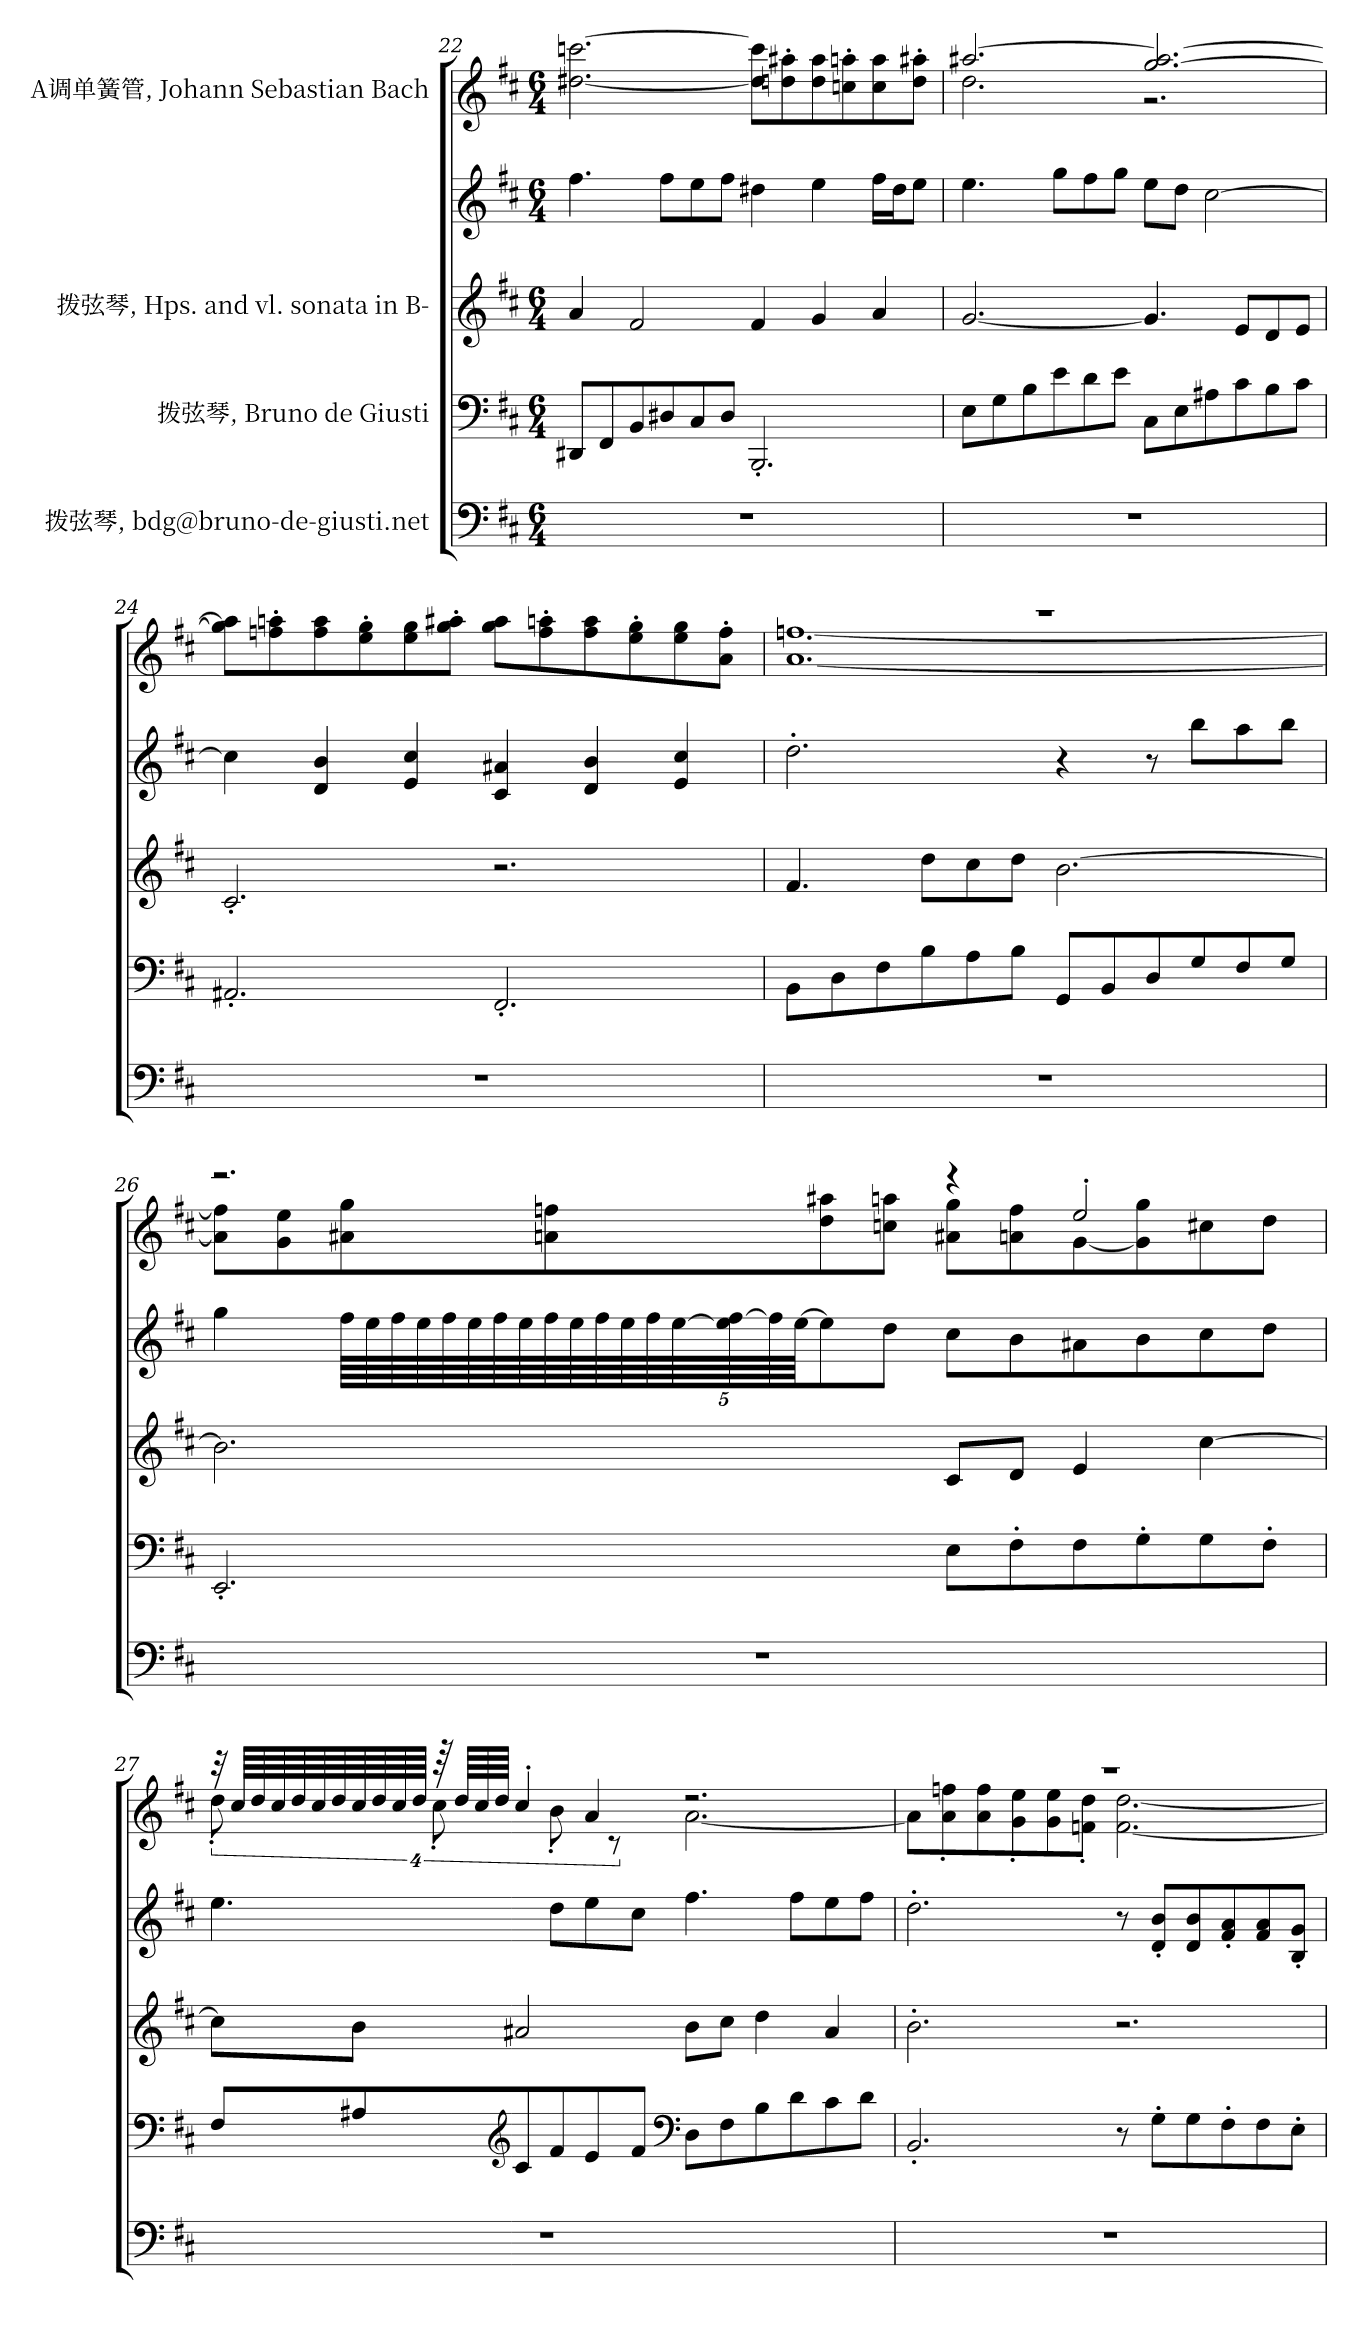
**kern	**kern	**kern	**kern	**kern
*part4	*part3	*part2	*part2	*part1
*staff5	*staff4	*staff3	*staff2	*staff1
*I"拨弦琴, bdg@bruno-de-giusti.net	*I"拨弦琴, Bruno de Giusti	*I"拨弦琴, Hps. and vl. sonata in B-	*	*I"A调单簧管, Johann Sebastian Bach
*clefF4	*clefF4	*clefG2	*clefG2	*clefG2
*	*	*	*	*ITrd2c3
*k[f#c#]	*k[f#c#]	*k[f#c#]	*k[f#c#]	*k[f#c#g#d#a#]
*M6/4	*M6/4	*M6/4	*M6/4	*M6/4
=22	=22	=22	=22	=22
1.r	8DD#X/L	4a/	4.ff#\	[2.b#X\ [2.aan\
.	8FF#/	.	.	.
.	8BB/	2f#/	.	.
.	8D#X/	.	8ff#\L	.
.	8C#/	.	8ee\	.
.	8D#/J	.	8ff#\J	.
*	*	*	*	*MM48
.	2.BBB'/	4f#/	4dd#X\	8b#\] 8aa\]L
*	*	*	*	*MM50
.	.	.	.	8bn\' 8ff##X\'
*	*	*	*	*MM52
.	.	4g/	4ee\	8b\ 8ff##\
.	.	.	.	8an\' 8ff#X\'
.	.	4a/	16ff#\LL	8a\ 8ff#\
.	.	.	16dd#\J	.
.	.	.	8ee\J	8b\' 8ff##X\'J
!!LO:LB:g=z
=23	=23	=23	=23	=23
*	*	*	*	*MM52
*	*	*	*	*^
1.r	8E\L	[2.g/	4.ee\	[2.ff##X/	2.b\
.	8G\	.	.	.	.
.	8B\	.	.	.	.
.	8e\	.	8gg\L	.	.
.	8d\	.	8ff#\	.	.
.	8e\J	.	8gg\J	.	.
*	*	*	*	*MM48	*
.	8C#\L	4.g/]	8ee\L	[2.ee/ 2.ff##/_	2.r
.	8E\	.	8dd\J	.	.
.	8A#X\	.	[2cc#\	.	.
.	8c#\	8e/L	.	.	.
.	8B\	8d/	.	.	.
.	8c#\J	8e/J	.	.	.
*	*	*	*	*v	*v
=24	=24	=24	=24	=24
*	*	*	*	*MM45
1.r	2.AA#X'/	2.c#'/	4cc#\]	8ee\] 8ff##\]L
.	.	.	.	8ddn\' 8ff#X\'
*	*	*	*	*MM52
.	.	.	4d/ 4b/	8dd\ 8ff#\
.	.	.	.	8cc#\' 8ee\'
.	.	.	4e/ 4cc#/	8cc#\ 8ee\
.	.	.	.	8ee\' 8ff##X\'J
*	*	*	*	*MM48
.	2.FF#'/	2.r	4c#/ 4a#X/	8ee\ 8ff##\L
*	*	*	*	*MM50
.	.	.	.	8dd\' 8ff#X\'
*	*	*	*	*MM52
.	.	.	4d/ 4b/	8dd\ 8ff#\
.	.	.	.	8cc#\' 8ee\'
.	.	.	4e/ 4cc#/	8cc#\ 8ee\
.	.	.	.	8f#\' 8dd\'J
!!LO:PB:g=z
=25	=25	=25	=25	=25
*	*	*	*	*MM52
*	*	*	*	*^
1.r	8BB\L	4.f#/	2.dd'\	1.r	[1.f# [1.ddn
.	8D\	.	.	.	.
.	8F#\	.	.	.	.
.	8B\	8dd\L	.	.	.
.	8A\	8cc#\	.	.	.
.	8B\J	8dd\J	.	.	.
.	8GG/L	[2.b\	4r	.	.
.	8BB/	.	.	.	.
.	8D/	.	8r	.	.
.	8G/	.	8bb\L	.	.
.	8F#/	.	8aa\	.	.
.	8G/J	.	8bb\J	.	.
!!LO:LB:g=z	!!
=26	=26	=26	=26	=26	=26
*	*	*	*	*MM45	*
1.r	2.EE'/	2.b\]	4gg\	2.r	8f#\] 8dd\]L
.	.	.	.	.	8e\ 8cc#\
*	*	*	*	*MM52	*
.	.	.	64ff#\LLLL	.	8f##X\ 8ee\
.	.	.	64ee\	.	.
.	.	.	64ff#\	.	.
.	.	.	64ee\	.	.
.	.	.	64ff#\	.	.
.	.	.	64ee\	.	.
.	.	.	64ff#\	.	.
.	.	.	64ee\	.	.
*	*	*	*	*MM52	*
.	.	.	64ff#\	.	8f#X\ 8ddn\
.	.	.	64ee\	.	.
.	.	.	64ff#\	.	.
.	.	.	64ee\	.	.
*	*	*	*Xbrackettup	*	*
.	.	.	80ff#\	.	.
.	.	.	[80ee\	.	.
.	.	.	80ee\] [80ff#\	.	.
.	.	.	80ff#\]	.	.
.	.	.	[80ee\JJJ	.	.
.	.	.	8ee\]	.	8b\ 8ff##X\
.	.	.	8dd\J	.	8an\ 8ff#X\J
*	*	*	*	*MM48	*
.	8E\L	8c#/L	8cc#\L	4r	8f##X\ 8ee\L
.	8F#'\	8d/J	8b\	.	8f#X\ 8dd\
.	8F#\	4e/	8a#X\	2cc#'/	[8e\
.	8G'\	.	8b\	.	8e\] 8ee\
.	8G\	[4cc#\	8cc#\	.	8a#X\
.	8F#'\J	.	8dd\J	.	8b\J
!!LO:PB:g=z	!!
=27	=27	=27	=27	=27	=27
*	*	*	*	*MM52	*
1.r	8F#/L	8cc#\L]	4.ee\	32r	16%3b'\
.	.	.	.	64a#/LLLL	.
.	.	.	.	64b/	.
.	.	.	.	64a#/	.
.	.	.	.	64b/	.
.	.	.	.	64a#/	.
.	.	.	.	64b/	.
.	8A#X/	8b\J	.	64a#/	.
.	.	.	.	64b/	.
.	.	.	.	64a#/	.
.	.	.	.	64b/JJJJ	.
.	.	.	.	64r	16%3a#'\
.	.	.	.	64b/LLLL	.
.	.	.	.	64a#/	.
.	.	.	.	64b/JJJJ	.
*	*clefG2	*	*	*	*
*	*	*	*	*MM52	*
.	8c#/	2a#X/	.	4a#'/	.
.	8f#/	.	8dd\L	.	16%3g#'\
.	8e/	.	8ee\	4f#/	.
.	.	.	.	.	16%3r
.	8f#/J	.	8cc#\J	.	.
*	*clefF4	*	*	*	*
*	*	*	*	*MM48	*
.	8D\L	8b\L	4.ff#\	2.r	[2.f#\
.	8F#\	8cc#\J	.	.	.
.	8B\	4dd\	.	.	.
.	8d\	.	8ff#\L	.	.
.	8c#\	4a#/	8ee\	.	.
.	8d\J	.	8ff#\J	.	.
=28	=28	=28	=28	=28	=28
*	*	*	*	*MM39	*
1.r	2.BB'/	2.b'\	2.dd'\	1.r	8f#\L]
*	*	*	*	*MM40	*
.	.	.	.	.	8f#\' 8ddn\'
*	*	*	*	*MM52	*
.	.	.	.	.	8f#\ 8dd\
*	*	*	*	*MM52	*
.	.	.	.	.	8e\' 8cc#\'
.	.	.	.	.	8e\ 8cc#\
.	.	.	.	.	8dn\' 8b\'J
.	8r	2.r	8r	.	[2.d\ [2.b\
.	8G'\L	.	8d/' 8b/'L	.	.
.	8G\	.	8d/ 8b/	.	.
.	8F#'\	.	8f#/' 8a/'	.	.
.	8F#\	.	8f#/ 8a/	.	.
.	8E'\J	.	8B/' 8g/'J	.	.
*	*	*	*	*v	*v
=	=	=	=	=
*-	*-	*-	*-	*-
